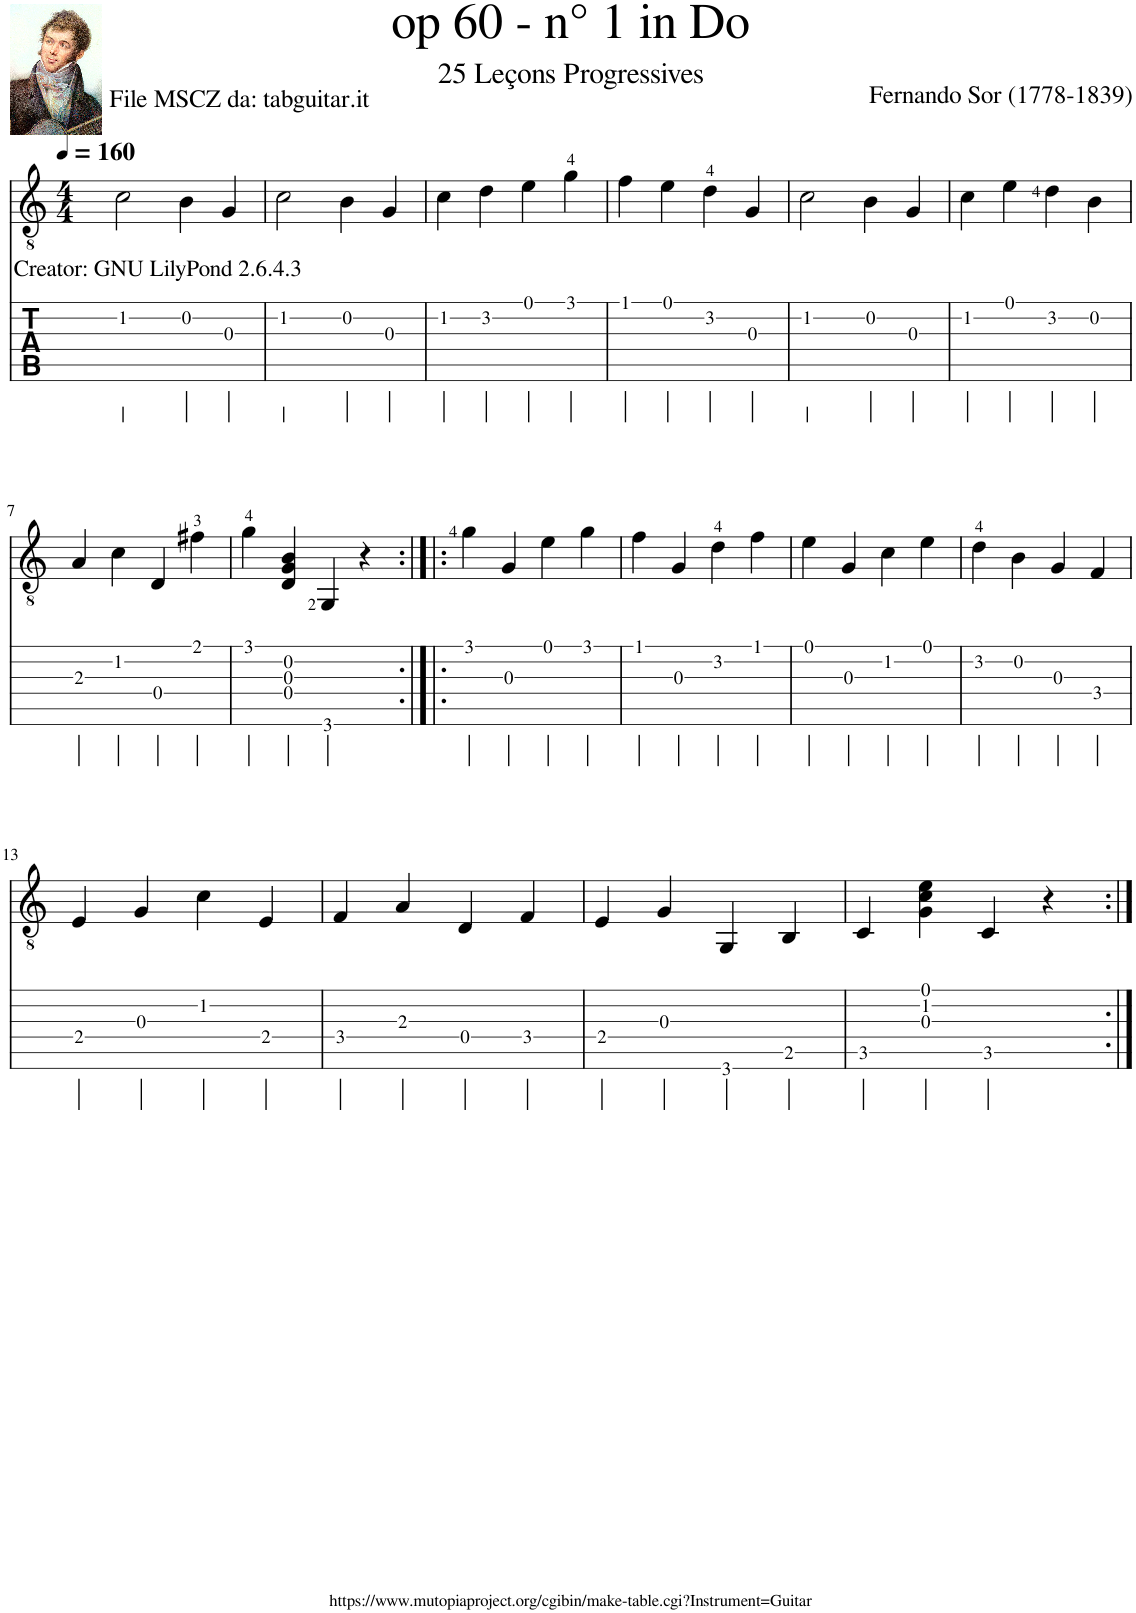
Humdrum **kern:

**kern	**kern	**text
*part2	*part1	*part1
*staff2	*staff1	*staff1
*I"Chitarra classica (Intavolatura)	*I"Chitarra classica	*
*stria6	*	*
*	*clefGv2	*
*k[]	*k[]	*
*M4/4	*M4/4	*
*MM160	*MM160	*
=1	=1	=1
!	!	!LO:LY:b
2c\	2c\	Creator: GNU LilyPond 2.6.4.3
4B\	4B\	.
4G\	4G/	.
=2	=2	=2
2c\	2c\	.
4B\	4B\	.
4G\	4G/	.
=3	=3	=3
4c\	4c\	.
4d\	4d\	.
4e\	4e\	.
4g\	4g\	.
=4	=4	=4
4f\	4f\	.
4e\	4e\	.
4d\	4d\	.
4G\	4G/	.
=5	=5	=5
2c\	2c\	.
4B\	4B\	.
4G\	4G/	.
=6	=6	=6
4c\	4c\	.
4e\	4e\	.
4d\	4d\	.
4B\	4B\	.
!!LO:LB:g=z
=7	=7	=7
4A\	4A/	.
4c\	4c\	.
4D\	4D/	.
4f#X\	4f#X\	.
=8	=8	=8
4g\	4g\	.
4D\ 4G\ 4B\	4D/ 4G/ 4B/	.
4GG\	4GG/	.
4r	4r	.
=9:|!|:	=9:|!|:	=9:|!|:
4g\	4g\	.
4G\	4G/	.
4e\	4e\	.
4g\	4g\	.
=10	=10	=10
4f\	4f\	.
4G\	4G/	.
4d\	4d\	.
4f\	4f\	.
=11	=11	=11
4e\	4e\	.
4G\	4G/	.
4c\	4c\	.
4e\	4e\	.
=12	=12	=12
4d\	4d\	.
4B\	4B\	.
4G\	4G/	.
4F\	4F/	.
!!LO:LB:g=z
=13	=13	=13
4E\	4E/	.
4G\	4G/	.
4c\	4c\	.
4E\	4E/	.
=14	=14	=14
4F\	4F/	.
4A\	4A/	.
4D\	4D/	.
4F\	4F/	.
=15	=15	=15
4E\	4E/	.
4G\	4G/	.
4GG\	4GG/	.
4BB\	4BB/	.
=16	=16	=16
4C\	4C/	.
4G\ 4c\ 4e\	4G\ 4c\ 4e\	.
4C\	4C/	.
4r	4r	.
=:|!	=:|!	=:|!
*-	*-	*-
